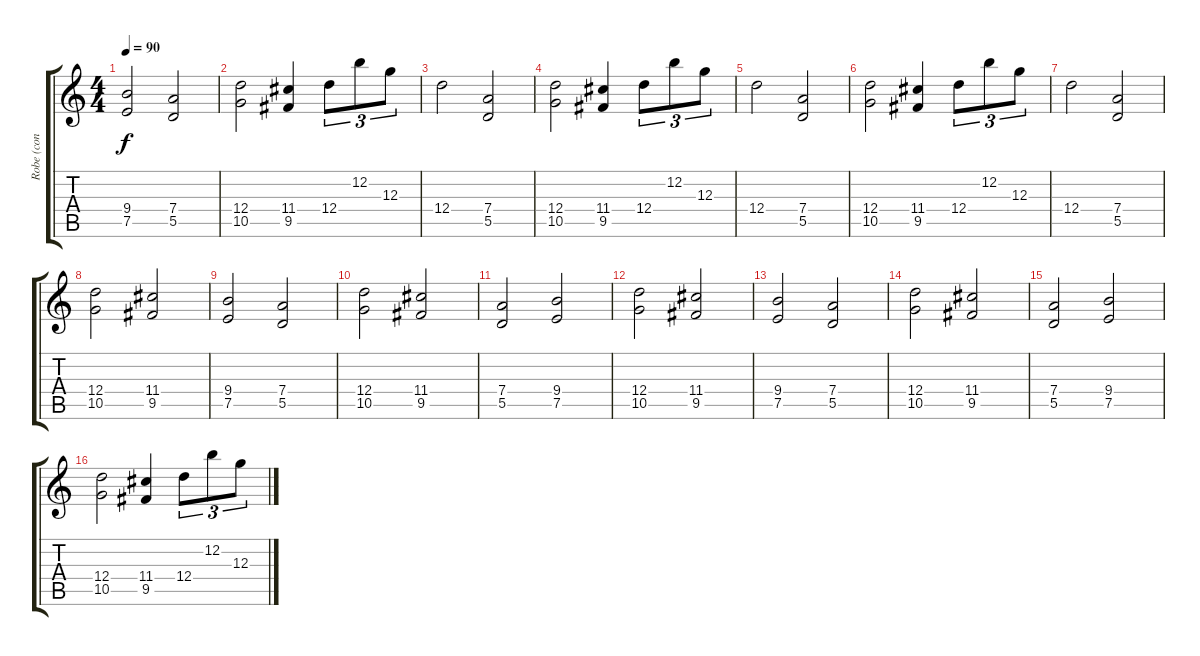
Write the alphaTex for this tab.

\track ("Robe (con distorsión)" "Robe (con ") {instrument distortionguitar}
\staff {score tabs}
\tuning (E4 B3 G3 D3 A2 E2) {hide}
\ts (4 4)
\tempo 90
\clef g2
\ks c
(9.4 7.5).2{dy f} (7.4 5.5).2 |
(12.4 10.5).2 (11.4 9.5).4 12.4.8{tu (3 2)} 12.2.8{tu (3 2)} 12.3.8{tu (3 2)} |
12.4.2 (7.4 5.5).2 |
(12.4 10.5).2 (11.4 9.5).4 12.4.8{tu (3 2)} 12.2.8{tu (3 2)} 12.3.8{tu (3 2)} |
12.4.2 (7.4 5.5).2 |
(12.4 10.5).2 (11.4 9.5).4 12.4.8{tu (3 2)} 12.2.8{tu (3 2)} 12.3.8{tu (3 2)} |
12.4.2 (7.4 5.5).2 |
(12.4 10.5).2 (11.4 9.5).2 |
(9.4 7.5).2 (7.4 5.5).2 |
(12.4 10.5).2 (11.4 9.5).2 |
(7.4 5.5).2 (9.4 7.5).2 |
(12.4 10.5).2 (11.4 9.5).2 |
(9.4 7.5).2 (7.4 5.5).2 |
(12.4 10.5).2 (11.4 9.5).2 |
(7.4 5.5).2 (9.4 7.5).2 |
(12.4 10.5).2 (11.4 9.5).4 12.4.8{tu (3 2)} 12.2.8{tu (3 2)} 12.3.8{tu (3 2)}
